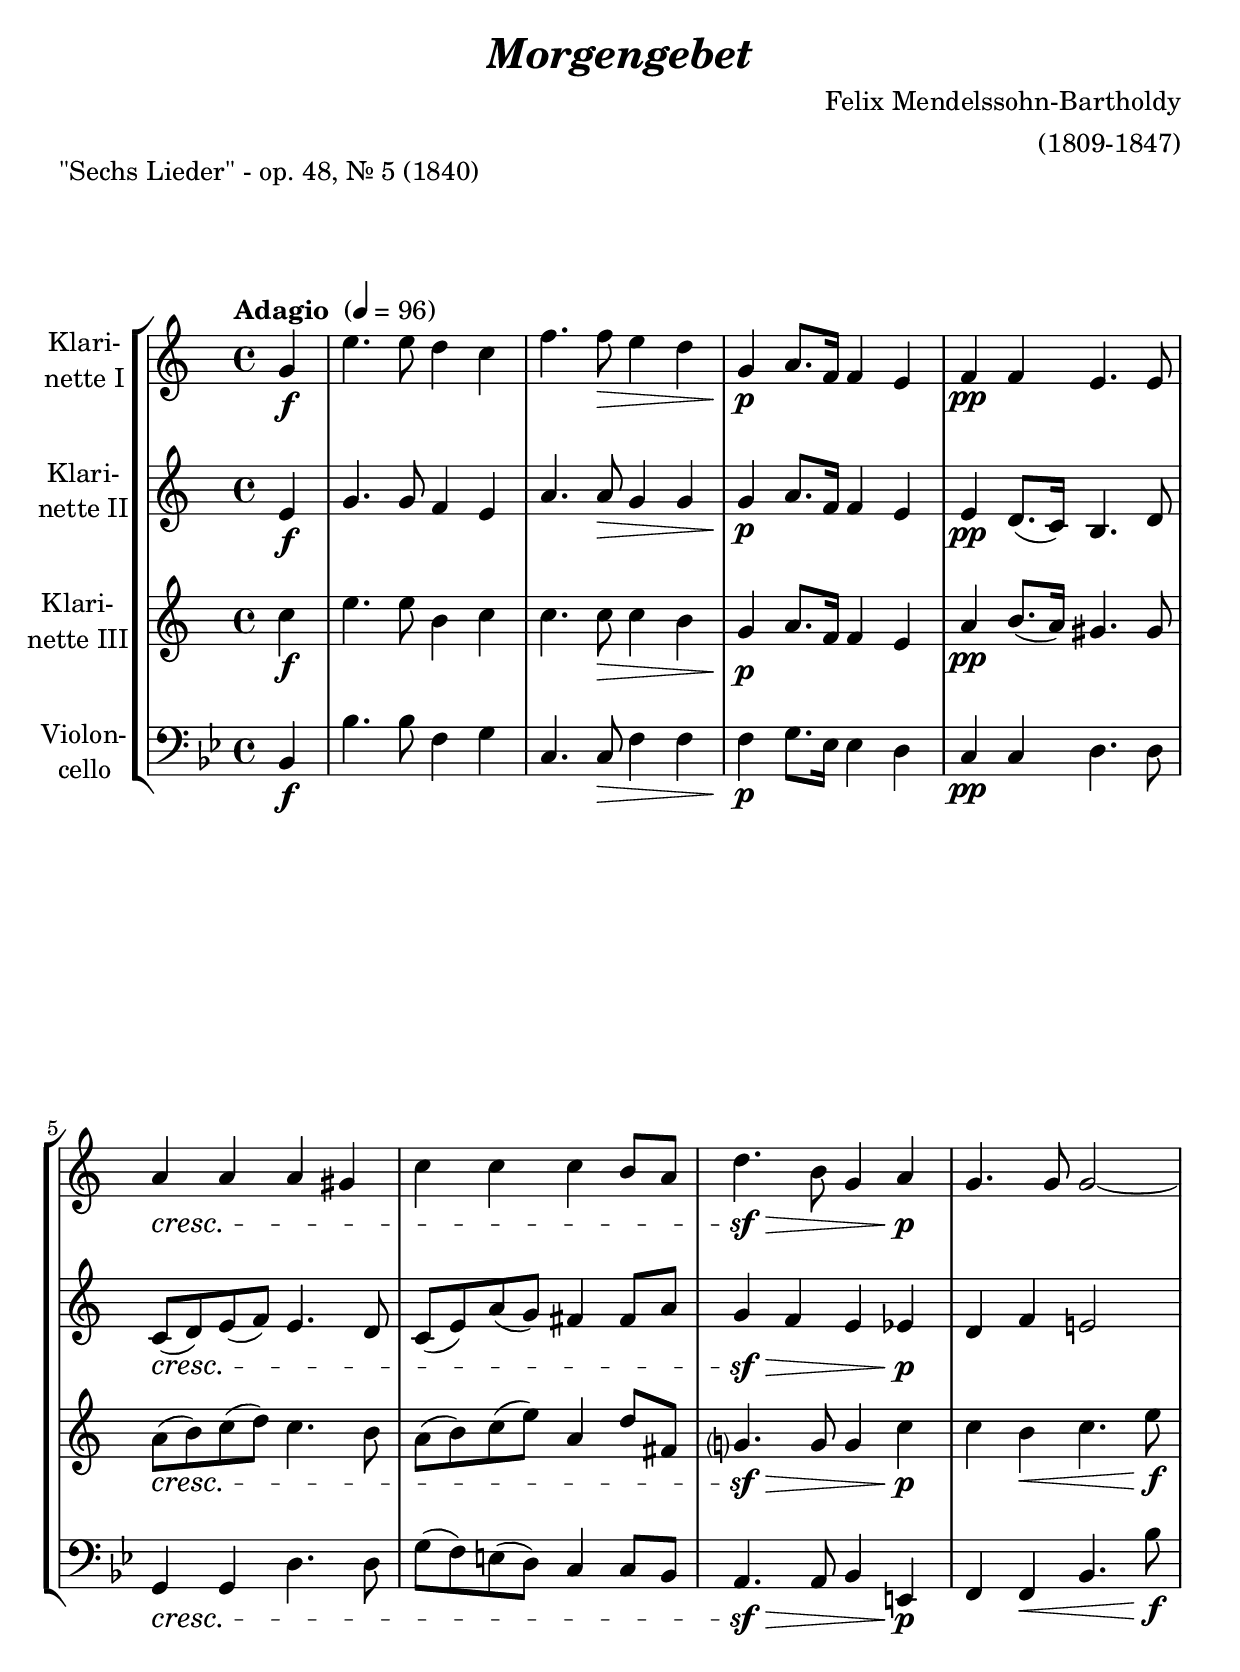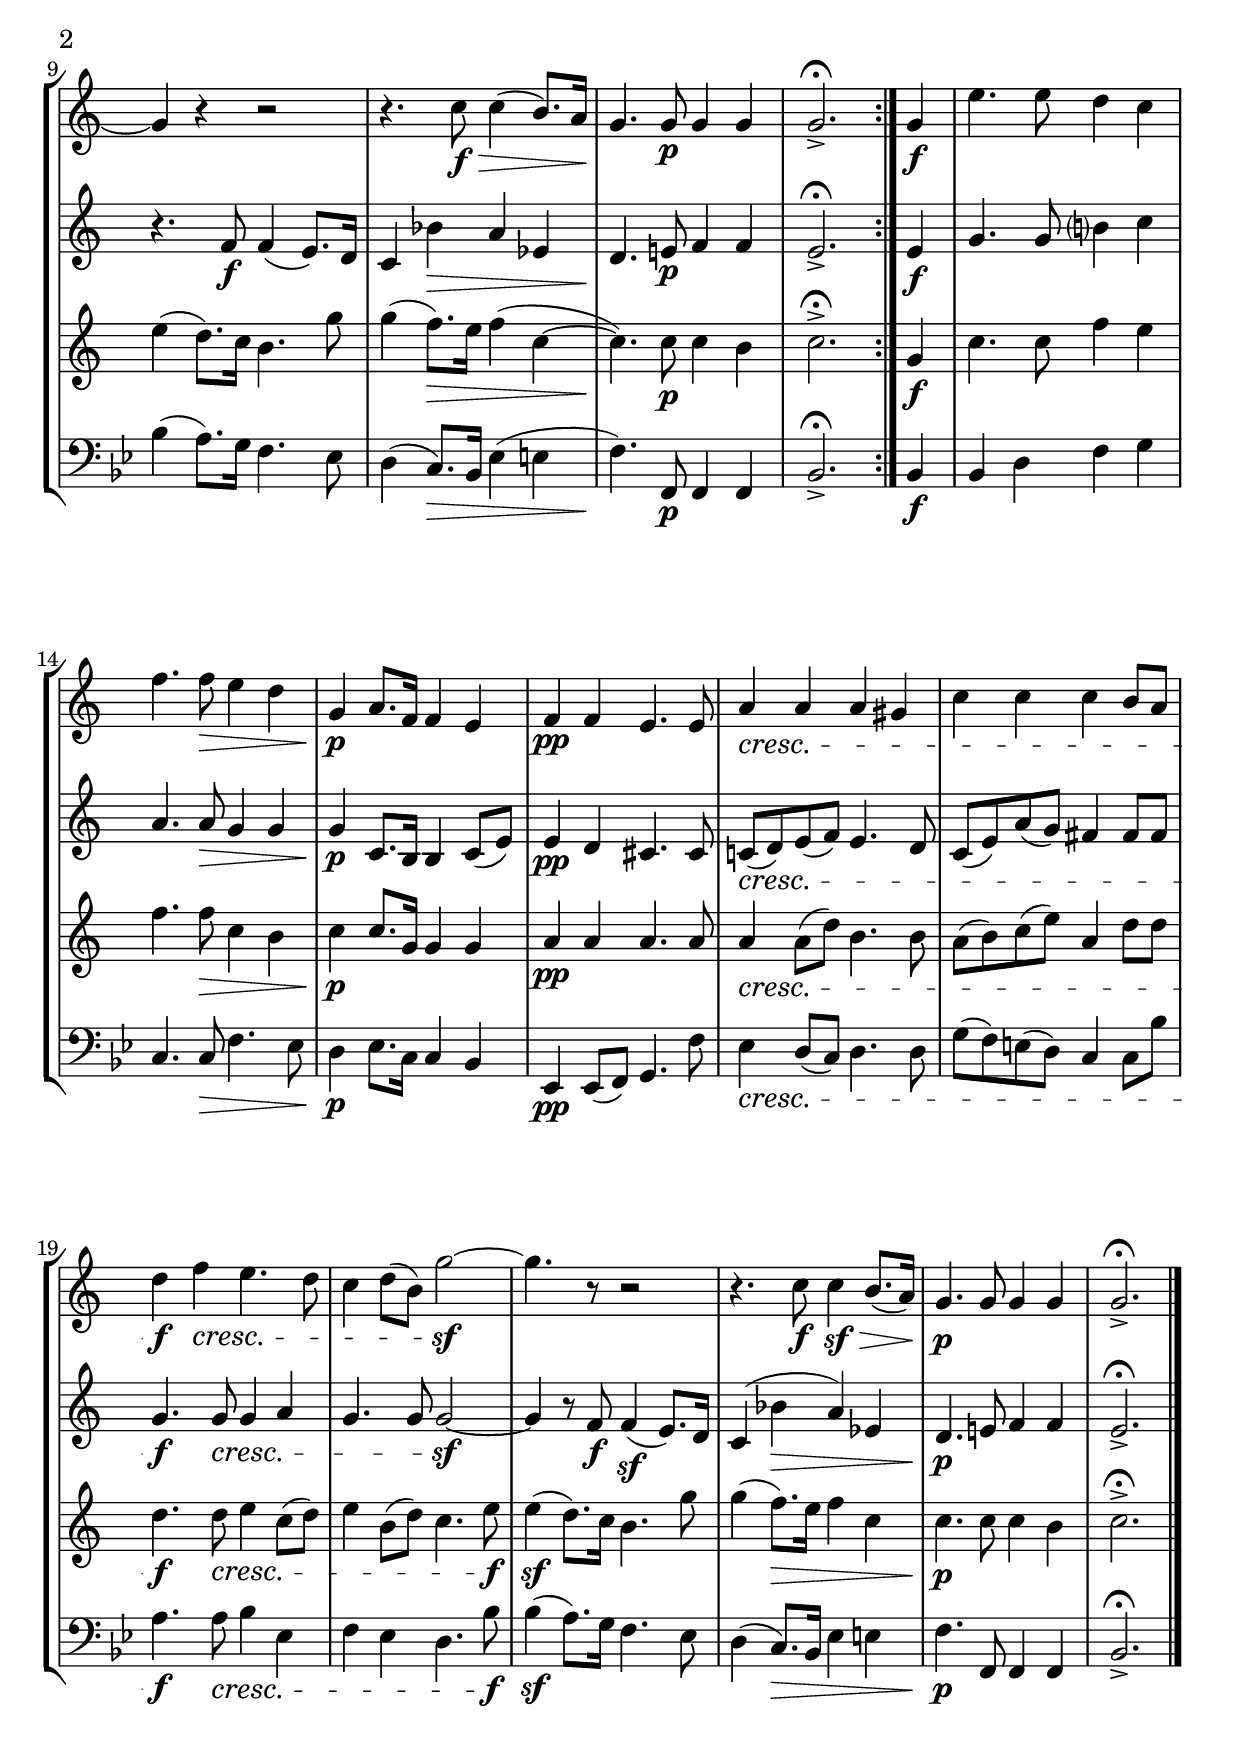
\version "2.18.2"
\include "deutsch.ly"
  
#(set-global-staff-size 23)

\header {
  title     = \markup \bold \italic "Morgengebet"
  composer  = "Felix Mendelssohn-Bartholdy"
  arranger  = "(1809-1847)"
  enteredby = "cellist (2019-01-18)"
  piece     = "\"Sechs Lieder\" - op. 48, Nr. 5 (1840)"
}

voiceconsts = {
  \key c \major
  \time 4/4
  \clef "treble"
%  \numericTimeSignature
  \compressFullBarRests
  % Set default beaming for all staves
%  \set Timing.beamExceptions = #'()
%  \set Timing.baseMoment     = #(ly:make-moment 1 4)
%  \set Timing.beatStructure  = #'(1 1 1)
  \tempo "Adagio " 4=96
}

micl = "clarinet"
mifl = "flute"
miob = "oboe"
mifh = "french horn"
misx = "tenor sax"
mist = "string ensemble 1"
miba = "cello"

va = \relative c'' {
  \voiceconsts

  \repeat volta 2 {
    \partial 4 g4\f
    e'4. e8 d4 c
    f4. f8\> e4 d
    g,\!\p a8. f16 f4 e
    f\pp f e4. e8

    a4\cresc a a gis
    c c c h8 a
    d4.\sf\> h8 g4 a\!\p
    g4. g8 g2~
    g4 r r2

    r4. c8\f\> c4( h8.) a16
    g4.\! g8\p g4 g
    g2.->\fermata
  }
  g4\f
  e'4. e8 d4 c
  f4. f8\> e4 d

  g,4\!\p a8. f16 f4 e
  f\pp f e4. e8
  a4\cresc a a gis
  c c c h8 a
  d4\f f\cresc e4. d8

  c4 d8( h) g'2~\sf
  g4. r8 r2
  r4. c,8\f c4\sf\> h8.( a16)
  g4.\!\p g8 g4 g
  g2.->\fermata \bar "|."
}

vb = \relative c' {
  \voiceconsts

  \repeat volta 2 {
    \partial 4 e4\f
    g4. g8 f4 e
    a4. a8\> g4 g
    g\!\p a8. f16 f4 e
    e\pp d8.( c16) h4. d8

    c(\cresc d) e( f) e4. d8
    c( e) a( g) fis4 fis8 a
    g4\sf\> f e es\!\p
    d f e!2
    r4. f8\f f4( e8.) d16

    c4 b'\> a es
    d4.\! e!8\p f4 f
    e2.->\fermata
  }
  e4\f
  g4. g8 h?4 c
  a4. a8\> g4 g

  g\!\p c,8. h16 h4 c8( e)
  e4\pp d cis4. cis8
  c!(\cresc d) e( f) e4. d8
  c( e) a( g) fis4 fis8 fis
  g4.\f g8\cresc g4 a

  g4. g8 g2~\sf
  g4 r8 f\f f4(\sf e8.) d16
  c4( b'\> a) es
  d4.\!\p e!8 f4 f
  e2.->\fermata \bar "|."
}

vc = \relative c'' {
  \voiceconsts

  \repeat volta 2 {
    \partial 4 c4\f
    e4. e8 h4 c
    c4. c8\> c4 h
    g\!\p a8. f16 f4 e
    a\pp h8.( a16) gis4. gis8

    a8(\cresc h) c( d) c4. h8
    a( h) c( e) a,4 d8 fis,
    g?4.\sf\> g8 g4 c\!\p
    c h\< c4. e8\!\f
    e4( d8.) c16 h4. g'8

    g4( f8.)\> e16 f4( c~
    c4.)\! c8\p c4 h
    c2.->\fermata
  }
  g4\f
  c4. c8 f4 e
  f4. f8\> c4 h

  c\!\p c8. g16 g4 g
  a\pp a a4. a8
  a4\cresc a8( d) h4. h8
  a( h) c( e) a,4 d8 d
  d4.\f d8\cresc e4 c8( d)

  e4 h8( d) c4. e8\f
  e4(\sf d8.) c16 h4. g'8
  g4( f8.)\> e16 f4 c
  c4.\!\p c8 c4 h
  c2.->\fermata \bar "|."
}

vd = \relative c {
  \voiceconsts
  \clef "bass"
  
  \repeat volta 2 {
    \partial 4 c4\f
    c'4. c8 g4 a
    d,4. d8\> g4 g
    g\!\p a8. f16 f4 e
    d\pp d e4. e8

    a,4\cresc a e'4. e8
    a( g) fis( e) d4 d8 c
    h4.\sf\> h8 c4 fis,\!\p
    g g\< c4. c'8\!\f
    c4( h8.) a16 g4. f8

    e4( d8.)\> c16 f4( fis
    g4.)\! g,8\p g4 g
    c2.->\fermata
  }
  c4\f
  c e g a
  d,4. d8\> g4. f8

  e4\!\p f8. d16 d4 c
  f,\pp f8( g) a4. g'8
  f4\cresc e8( d) e4. e8
  a( g) fis( e) d4 d8 c'
  h4.\f h8\cresc c4 f,

  g f e4. c'8\f
  c4(\sf h8.) a16 g4. f8
  e4( d8.)\> c16 f4 fis
  g4.\!\p g,8 g4 g
  c2.->\fermata \bar "|."
}


music = \new StaffGroup <<
      \new Staff {
	\set Staff.midiInstrument = \micl
	\set Staff.instrumentName = \markup \center-column { "Klari-" "nette I" }
	\transpose c c { \va }
      }

      \new Staff {
	\set Staff.midiInstrument = \micl
	\set Staff.instrumentName = \markup \center-column { "Klari-" "nette II" }
	\transpose c c { \vb }
      }

      \new Staff {
	\set Staff.midiInstrument = \micl
	\set Staff.instrumentName = \markup \center-column { "Klari-" "nette III" }
	\transpose c c { \vc }
      }

      \new Staff {
	\set Staff.midiInstrument = \miba
	\set Staff.instrumentName = \markup \center-column { "Violon-" "cello" }
	\transpose c b, { \vd }
      }
>>

\book {
  \score {
    \music
    \layout {}
  }

  \score {
    \unfoldRepeats \music

    \midi {
      \context {
        \Score
      }
    }
  }
}
